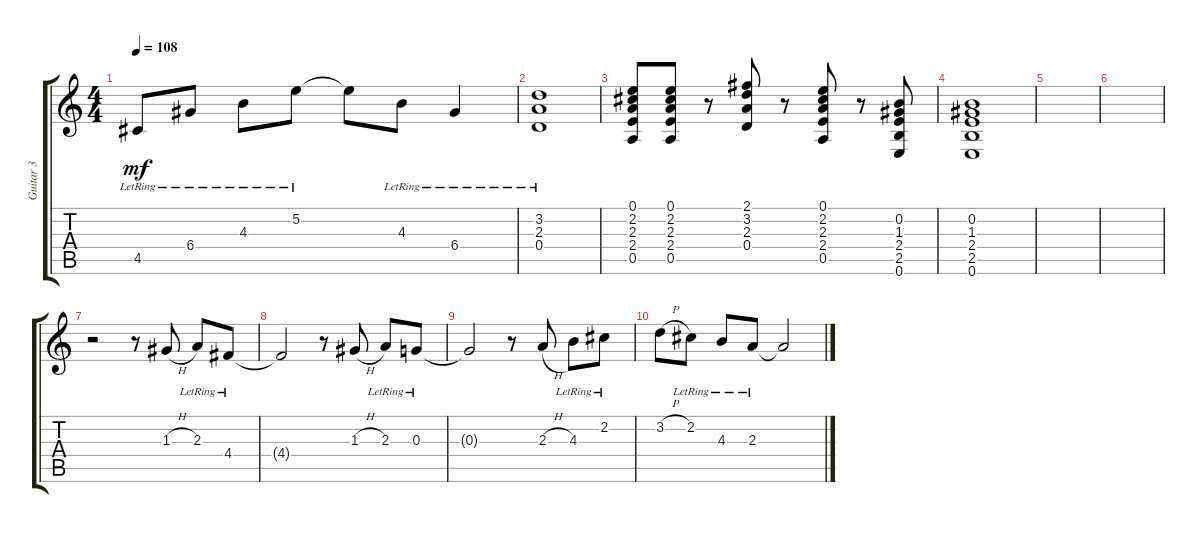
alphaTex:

\track ("Guitar 3" "Guitar 3") {instrument electricguitarjazz}
\staff {score tabs}
\tuning (E4 B3 G3 D3 A2 E2) {hide}
\ts (4 4)
\tempo 108
\clef g2
\ks c
4.5{lr}.8{dy mf} 6.4{lr}.8 4.3{lr}.8 5.2{lr}.8 5.2{t}.8 4.3{lr}.8 6.4{lr}.4 |
(3.2{lr} 2.3{lr} 0.4{lr}).1 |
(0.1 2.2 2.3 2.4 0.5).8 (0.1 2.2 2.3 2.4 0.5).8 r.8 (2.1 3.2 2.3 0.4).8 r.8 (0.1 2.2 2.3 2.4 0.5).8 r.8 (0.2 1.3 2.4 2.5 0.6).8 |
(0.2 1.3 2.4 2.5 0.6).1 |
|
|
r.2 r.8 1.3{h}.8{volume 16} 2.3{lr}.8 4.4{lr}.8 |
4.4{t}.2 r.8 1.3{h}.8 2.3{lr}.8 0.3{lr}.8 |
0.3{t}.2 r.8 2.3{h}.8 4.3{lr}.8 2.2{lr}.8 |
3.2{h}.8 2.2{lr}.8 4.3{lr}.8 2.3{lr}.8 2.3{t}.2
